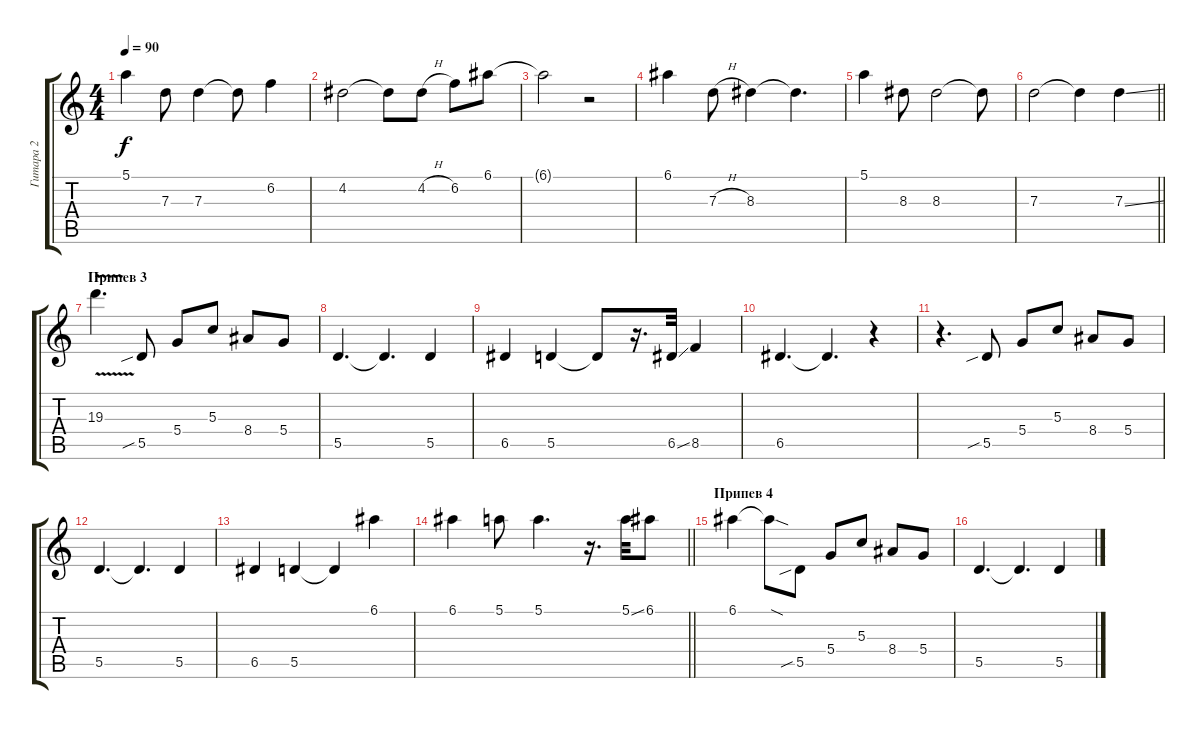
\track ("Гитара 2" "Гитара 2") {instrument overdrivenguitar}
\staff {score tabs}
\tuning (E4 B3 G3 D3 A2 E2) {hide}
\ts (4 4)
\tempo 90
\clef g2
\ks c
5.1.4{dy f} 7.3.8 7.3.4 7.3{t}.8 6.2.4 |
4.2.2 4.2{t}.8 4.2{h}.8 6.2.8 6.1.8 |
6.1{t}.2 r.2 |
6.1.4 7.3{h}.8 8.3.4 8.3{t}.4{d} |
5.1.4 8.3.8 8.3.2 8.3{t}.8 |
\barLineRight lightlight
7.3.2 7.3{t}.4 7.3{ss}.4 |
\section ("" "Припев 3")
19.3{v}.4{d} 5.5{sib}.8 5.4.8 5.3.8 8.4.8 5.4.8 |
5.5.4{d} 5.5{t}.4{d} 5.5.4 |
6.5.4 5.5.4 5.5{t}.8 r.16{d} 6.5{ss}.32 8.5.4 |
6.5.4{d} 6.5{t}.4{d} r.4 |
r.4{d} 5.5{sib}.8 5.4.8 5.3.8 8.4.8 5.4.8 |
5.5.4{d} 5.5{t}.4{d} 5.5.4 |
6.5.4 5.5.4 5.5{t}.4 6.1.4 |
\barLineRight lightlight
6.1.4 5.1.8 5.1.4{d} r.16{d} 5.1{ss}.32 6.1.8 |
\section ("" "Припев 4")
6.1.4 6.1{sod t}.8 5.5{sib}.8 5.4.8 5.3.8 8.4.8 5.4.8 |
5.5.4{d} 5.5{t}.4{d} 5.5.4
